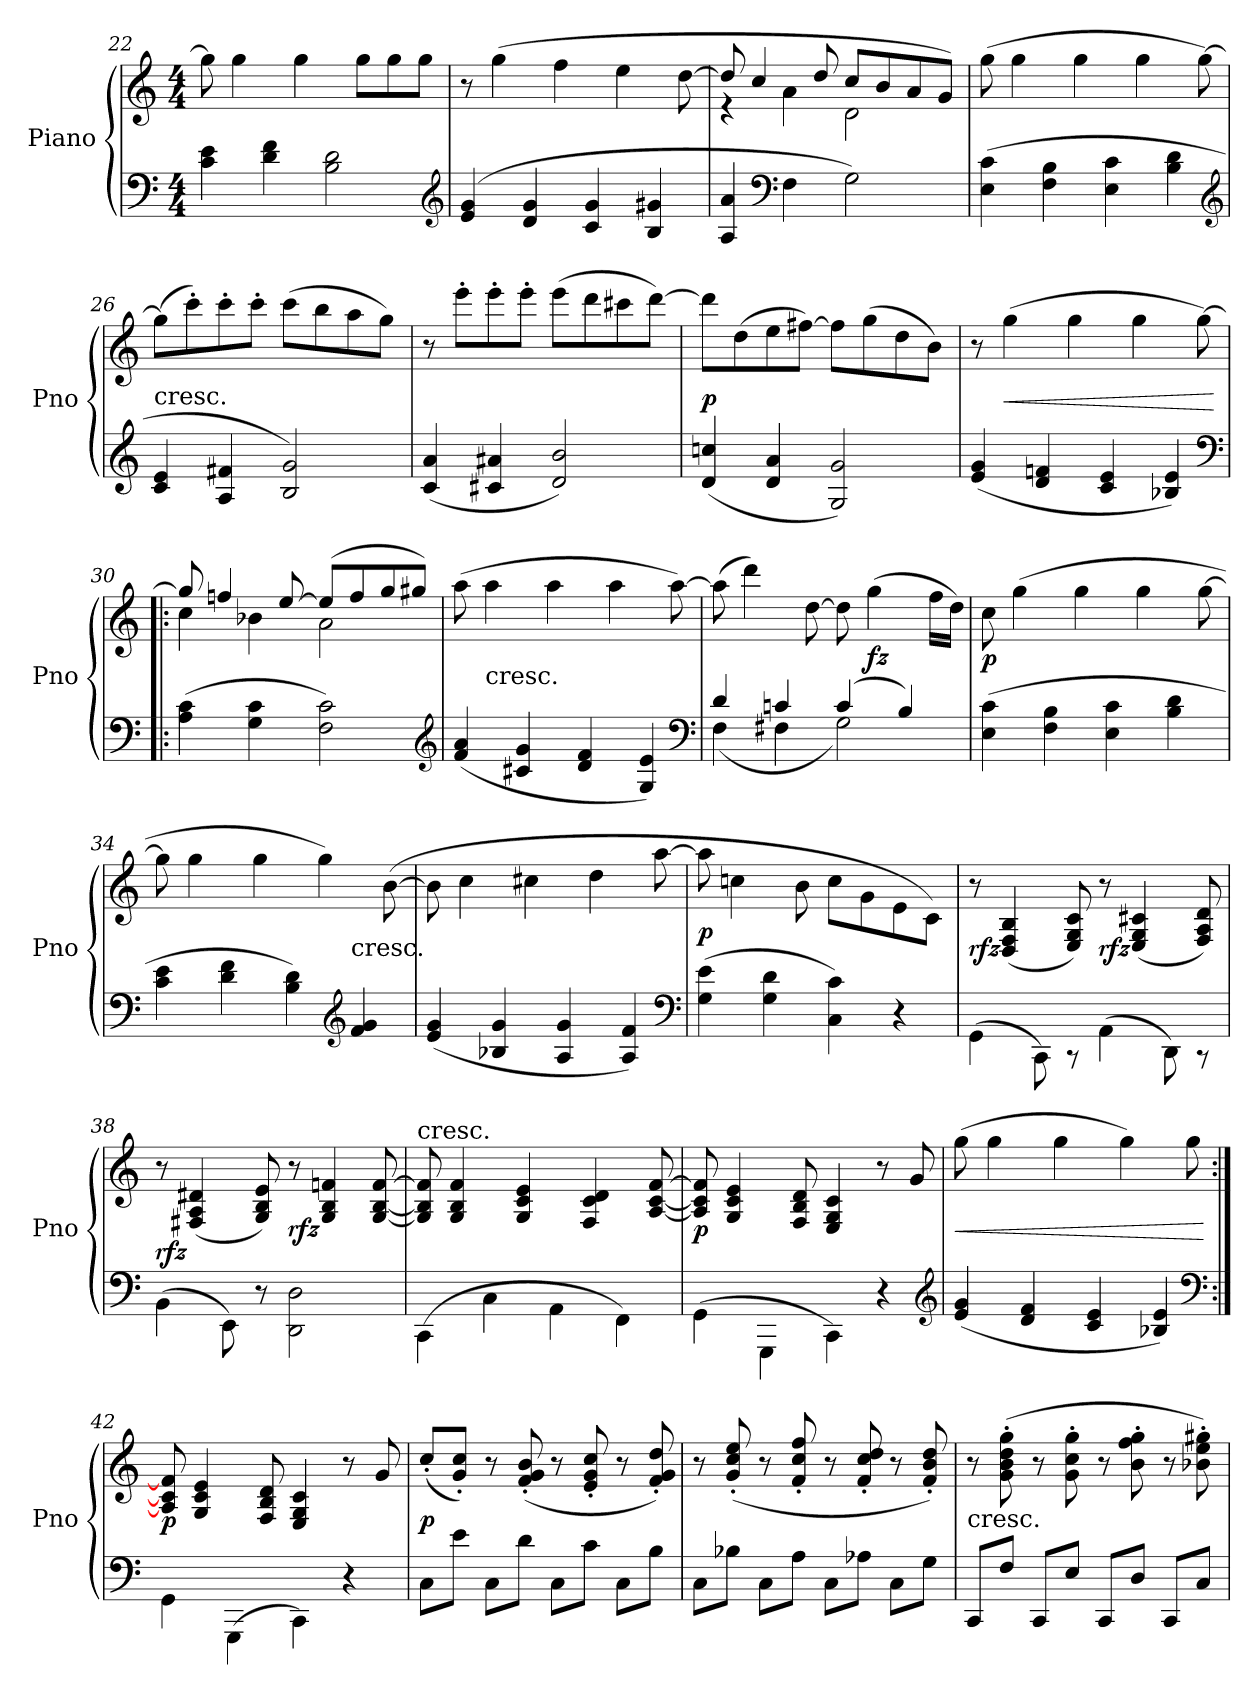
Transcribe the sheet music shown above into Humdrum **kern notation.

**kern	**kern	**dynam
*part1	*part1	*part1
*staff2	*staff1	*staff1/2
*I"Piano	*	*
*I'Pno	*	*
*clefF4	*clefG2	*
*k[]	*k[]	*
*C:	*C:	*
*M4/4	*M4/4	*
=22	=22	=22
4c 4e	8gg]	.
.	4gg	.
4d 4f	.	.
.	4gg	.
2B 2d	.	.
.	8ggL	.
.	8gg	.
.	8ggJ	.
*clefG2	*	*
=23	=23	=23
(<4e 4g	8r	.
.	(4gg	.
4d 4g	.	.
.	4ff	.
4c 4g	.	.
.	4ee	.
4B 4g#X	.	.
.	[8dd	.
=24	=24	=24
*	*^	*
4A 4a	8dd]	4r	.
.	4cc	.	.
*clefF4	*	*	*
4F	.	4a	.
.	8dd	.	.
2G)	8ccL	2d	.
.	8b	.	.
.	8a	.	.
.	8gJ)	.	.
*	*v	*v	*
=25	=25	=25
(4E 4c	(8gg	.
.	4gg	.
4F 4B	.	.
.	4gg	.
4E 4c	.	.
.	4gg	.
4B 4d	.	.
.	[8gg)	.
*clefG2	*	*
=26	=26	=26
!	!LO:TX:c:t=cresc.	!
4c 4e	(8ggL]	.
.	8ccc')	.
4A 4f#X	8ccc'	.
.	8ccc'J	.
2B 2g)	(8cccL	.
.	8bb	.
.	8aa	.
.	8ggJ)	.
=27	=27	=27
(4c 4a	8r	.
.	8eee'L	.
4c#X 4a#X	8eee'	.
.	8eee'J	.
2d 2b)	(8eeeL	.
.	8ddd	.
.	8ccc#X	.
.	[8dddJ)	.
=28	=28	=28
(4d 4ccn	8dddL]	p
.	(8dd	.
4d 4a	8ee	.
.	[8ff#XJ)	.
2G 2g)	8ff#L]	.
.	(8gg	.
.	8dd	.
.	8bJ)	.
=29	=29	=29
(4e 4g	8r	.
.	(4gg	<
4d 4fn	.	.
.	4gg	.
4c 4e	.	.
.	4gg	.
4B-X 4e)	.	.
.	[8gg)	.
*clefF4	*	*
.	.	[
=30!|:	=30!|:	=30!|:
*	*^	*
(4A 4c	8gg]	4cc	.
.	4ffn	.	.
4G 4c	.	4b-X	.
.	[8ee	.	.
2F 2c)	(8eeL]	2a	.
.	8ff	.	.
.	8gg	.	.
.	8gg#XJ)	.	.
*	*v	*v	*
*clefG2	*	*
=31	=31	=31
(4f 4a	(8aa	.
!	!LO:TX:c:t=cresc.	!
.	4aa	.
4c#X 4g	.	.
.	4aa	.
4d 4f	.	.
.	4aa	.
4G 4e)	.	.
.	[8aa)	.
*clefF4	*	*
=32	=32	=32
*^	*	*
4d	(4F	(8aa]	.
.	.	4ddd)	.
4cn	4F#X	.	.
.	.	[8dd	.
(4c	2G)	8dd]	.
.	.	(4gg	fz
4B)	.	.	.
.	.	16ffLL	.
.	.	16ddJJ)	.
*v	*v	*	*
=33	=33	=33
(4E 4c	8cc	p
.	(4gg	.
4F 4B	.	.
.	4gg	.
4E 4c	.	.
.	4gg	.
4B 4d	.	.
.	[8gg	.
=34	=34	=34
*	*^	*
4c 4e	8gg]	2.ryy	.
.	4gg	.	.
4d 4f	.	.	.
.	4gg	.	.
4B 4d)	.	.	.
.	4gg)	.	.
*clefG2	*	*	*
!	!	!LO:TX:c:t=cresc.	!
4f 4g	.	4ryy	.
.	([8b	.	.
*	*v	*v	*
=35	=35	=35
(4e 4g	8b]	.
.	4cc	.
4B-X 4g	.	.
.	4cc#X	.
4A 4g	.	.
.	4dd	.
4A 4f)	.	.
.	[8aa	.
*clefF4	*	*
=36	=36	=36
(4G 4e	8aa]	p
.	4ccn	.
4G 4d	.	.
.	8b	.
4C 4c)	8cc\L	.
.	8g\	.
4r	8e\	.
.	8c\J)	.
=37	=37	=37
(<4GG\	8r	rfz
.	(>4D/ 4F/ 4B/	rfz rfz
8CC\)	.	.
8rCC	8E/ 8G/ 8c/)	.
(<4AA\	8r	rfz
.	(>4E/ 4G/ 4c#X/	rfz rfz
8DD\)	.	.
8rCC	8F/ 8A/ 8d/)	.
=38	=38	=38
(<4BB\	8r	rfz
.	(>4F#X/ 4A/ 4d#X/	rfz rfz
8EE\)	.	.
8r	8G/ 8B/ 8e/)	.
2DD\ 2D\	8r	rfz
.	4G/ 4B/ 4fn/	rfz rfz
.	[8G/ [8B/ [8f/	.
=39	=39	=39
!	!LO:TX:a:t=cresc.	!
(<4CC\	8G]/ 8B]/ 8f]/	.
.	4G/ 4B/ 4f/	.
4C\	.	.
.	4G/ 4c/ 4e/	.
4AA\	.	.
.	4F/ 4c/ 4d/	.
4FF\)	.	.
.	[8A/ [8c/ [8f/	.
=40	=40	=40
(<4GG\	8A]/ 8c]/ 8f]/	p
.	4G/ 4c/ 4e/	.
4GGG\	.	.
.	8F/ 8B/ 8d/	.
4CC\)	4E/ 4G/ 4c/	.
4r	8r	.
.	8g	.
*clefG2	*	*
=41	=41	=41
(4e 4g	(8gg	<
.	4gg	.
4d 4f	.	.
.	4gg	.
4c 4e	.	.
.	4gg)	.
4B-X 4e)	.	.
.	8gg	.
*clefF4	*	*
.	.	[
=42:|!	=42:|!	=42:|!
4GG\	8A]/ 8c]/ 8f]/	p
.	4G/ 4c/ 4e/	.
(<4GGG\	.	.
.	8F/ 8B/ 8d/	.
4CC\)	4E/ 4G/ 4c/	.
4r	8r	.
.	8g	.
=43	=43	=43
8C\L	(8cc'L	p
8e\J	8g' 8cc'J)	.
8C\L	8r	.
8d\J	(8f' 8g' 8b'	.
8C\L	8r	.
8c\J	8e' 8g' 8cc'	.
8C\L	8r	.
8B\J	8f' 8g' 8dd')	.
=44	=44	=44
8C\L	8r	.
8B-X\J	(8g'/ 8cc'/ 8ee'/	.
8C\L	8r	.
8A\J	8f'/ 8cc'/ 8ff'/	.
8C\L	8r	.
8A-X\J	8f' 8cc' 8dd'	.
8C\L	8r	.
8G\J	8f' 8b' 8dd')	.
=45	=45	=45
!	!LO:TX:c:t=cresc.	!
8CC/L	8r	.
8F/J	(8g' 8b' 8dd' 8gg'	.
8CC/L	8r	.
8E/J	8g' 8cc' 8gg'	.
8CC/L	8r	.
8D/J	8b' 8ff' 8gg'	.
8CC/L	8r	.
8C/J	8b-X' 8ee' 8gg#X')	.
=	=	=
*-	*-	*-
